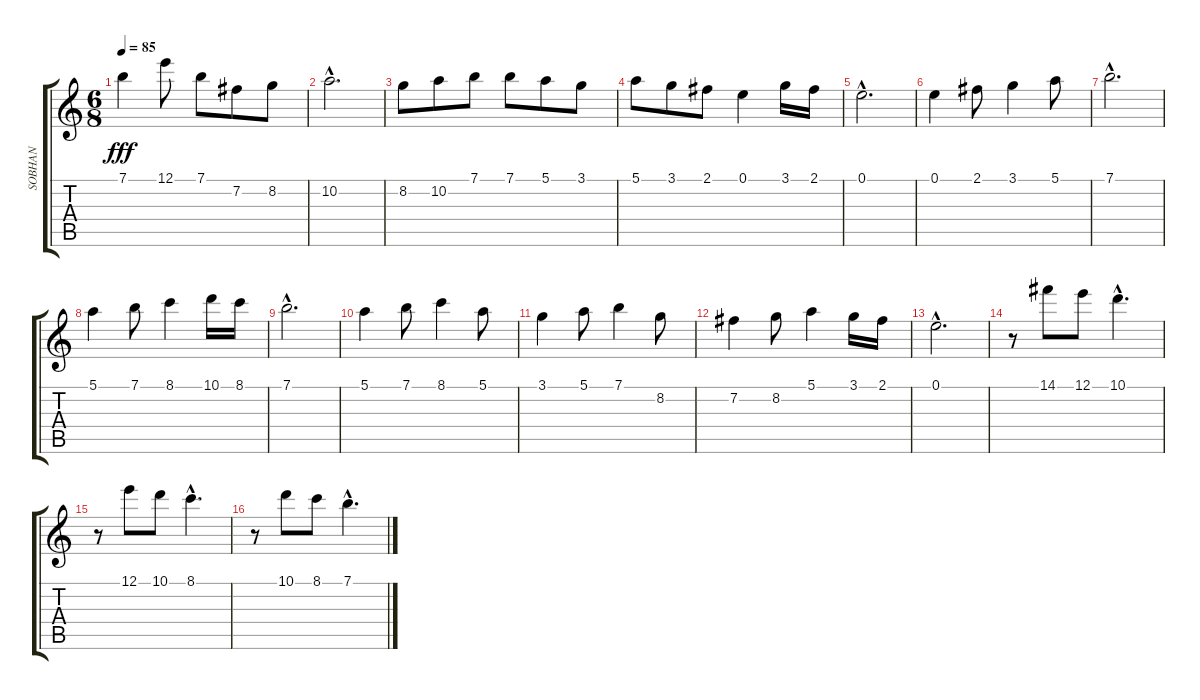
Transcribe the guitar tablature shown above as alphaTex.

\track ("SOBHAN" "SOBHAN") {instrument acousticguitarnylon}
\staff {score tabs}
\tuning (E4 B3 G3 D3 A2 E2) {hide}
\ts (6 8)
\tempo 85
\clef g2
\ks c
7.1.4{dy fff} 12.1.8 7.1.8 7.2.8 8.2.8 |
10.2{hac}.2{d} |
8.2.8 10.2.8 7.1.8 7.1.8 5.1.8 3.1.8 |
5.1.8 3.1.8 2.1.8 0.1.4 3.1.16 2.1.16 |
0.1{hac}.2{d} |
0.1.4 2.1.8 3.1.4 5.1.8 |
7.1{hac}.2{d} |
5.1.4 7.1.8 8.1.4 10.1.16 8.1.16 |
7.1{hac}.2{d} |
5.1.4 7.1.8 8.1.4 5.1.8 |
3.1.4 5.1.8 7.1.4 8.2.8 |
7.2.4 8.2.8 5.1.4 3.1.16 2.1.16 |
0.1{hac}.2{d} |
r.8 14.1.8 12.1.8 10.1{hac}.4{d} |
r.8 12.1.8 10.1.8 8.1{hac}.4{d} |
r.8 10.1.8 8.1.8 7.1{hac}.4{d}
